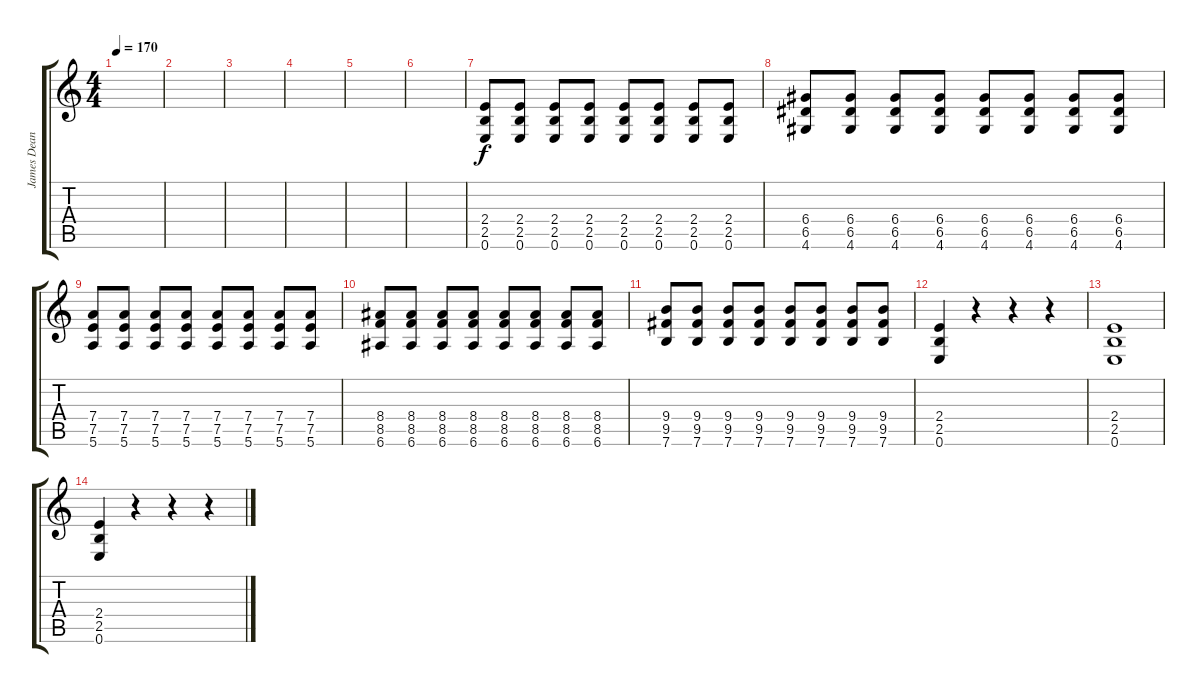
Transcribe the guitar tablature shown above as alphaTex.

\track ("James Dean Bradfield" "James Dean") {instrument overdrivenguitar}
\staff {score tabs}
\tuning (E4 B3 G3 D3 A2 E2) {hide}
\ts (4 4)
\tempo 170
\clef g2
\ks c
|
|
|
|
|
|
(2.4 2.5 0.6).8 (2.4 2.5 0.6).8 (2.4 2.5 0.6).8 (2.4 2.5 0.6).8 (2.4 2.5 0.6).8 (2.4 2.5 0.6).8 (2.4 2.5 0.6).8 (2.4 2.5 0.6).8 |
(6.4 6.5 4.6).8 (6.4 6.5 4.6).8 (6.4 6.5 4.6).8 (6.4 6.5 4.6).8 (6.4 6.5 4.6).8 (6.4 6.5 4.6).8 (6.4 6.5 4.6).8 (6.4 6.5 4.6).8 |
(7.4 7.5 5.6).8 (7.4 7.5 5.6).8 (7.4 7.5 5.6).8 (7.4 7.5 5.6).8 (7.4 7.5 5.6).8 (7.4 7.5 5.6).8 (7.4 7.5 5.6).8 (7.4 7.5 5.6).8 |
(8.4 8.5 6.6).8 (8.4 8.5 6.6).8 (8.4 8.5 6.6).8 (8.4 8.5 6.6).8 (8.4 8.5 6.6).8 (8.4 8.5 6.6).8 (8.4 8.5 6.6).8 (8.4 8.5 6.6).8 |
(9.4 9.5 7.6).8 (9.4 9.5 7.6).8 (9.4 9.5 7.6).8 (9.4 9.5 7.6).8 (9.4 9.5 7.6).8 (9.4 9.5 7.6).8 (9.4 9.5 7.6).8 (9.4 9.5 7.6).8 |
(2.4 2.5 0.6).4 r.4 r.4 r.4 |
(2.4 2.5 0.6).1 |
(2.4 2.5 0.6).4 r.4 r.4 r.4
